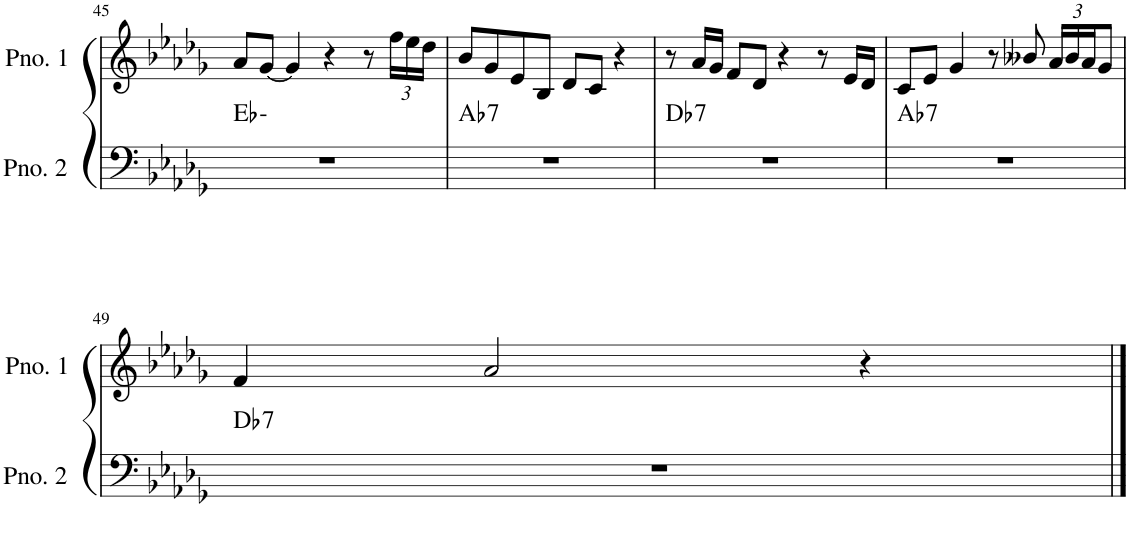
**kern	**harte	**kern
*part2	*part2	*part1
*staff2	*	*staff1
*I"ピアノ 2	*	*I"ピアノ 1
!!LO:PB:g=z
*clefF4	*	*clefG2
*k[b-e-a-d-g-]	*	*k[b-e-a-d-g-]
*M4/4	*	*M4/4
=45	=45	=45
1r	Eb:min	8a-/L
.	.	[8g-/J
.	.	4g-/]
.	.	4r
.	.	8r
*	*	*Xbrackettup
.	.	24ff\LL
.	.	24ee-\
.	.	24dd-\JJ
=46	=46	=46
!	!LO:H:kt=7	!
1r	Ab:7	8b-/L
.	.	8g-/
.	.	8e-/
.	.	8B-/J
.	.	8d-/L
.	.	8c/J
.	.	4r
=47	=47	=47
!	!LO:H:kt=7	!
1r	Db:7	8r
.	.	16a-/LL
.	.	16g-/JJ
.	.	8f/L
.	.	8d-/J
.	.	4r
.	.	8r
.	.	16e-/LL
.	.	16d-/JJ
=48	=48	=48
!	!LO:H:kt=7	!
1r	Ab:7	8c/L
.	.	8e-/J
.	.	4g-/
.	.	8r
.	.	8b--X/
.	.	24a-/LL
.	.	24b--/
.	.	24a-/J
.	.	8g-/J
!!LO:LB:g=z
=49	=49	=49
!	!LO:H:kt=7	!
1r	Db:7	4f/
.	.	2a-/
.	.	4r
==	==	==
*-	*-	*-
